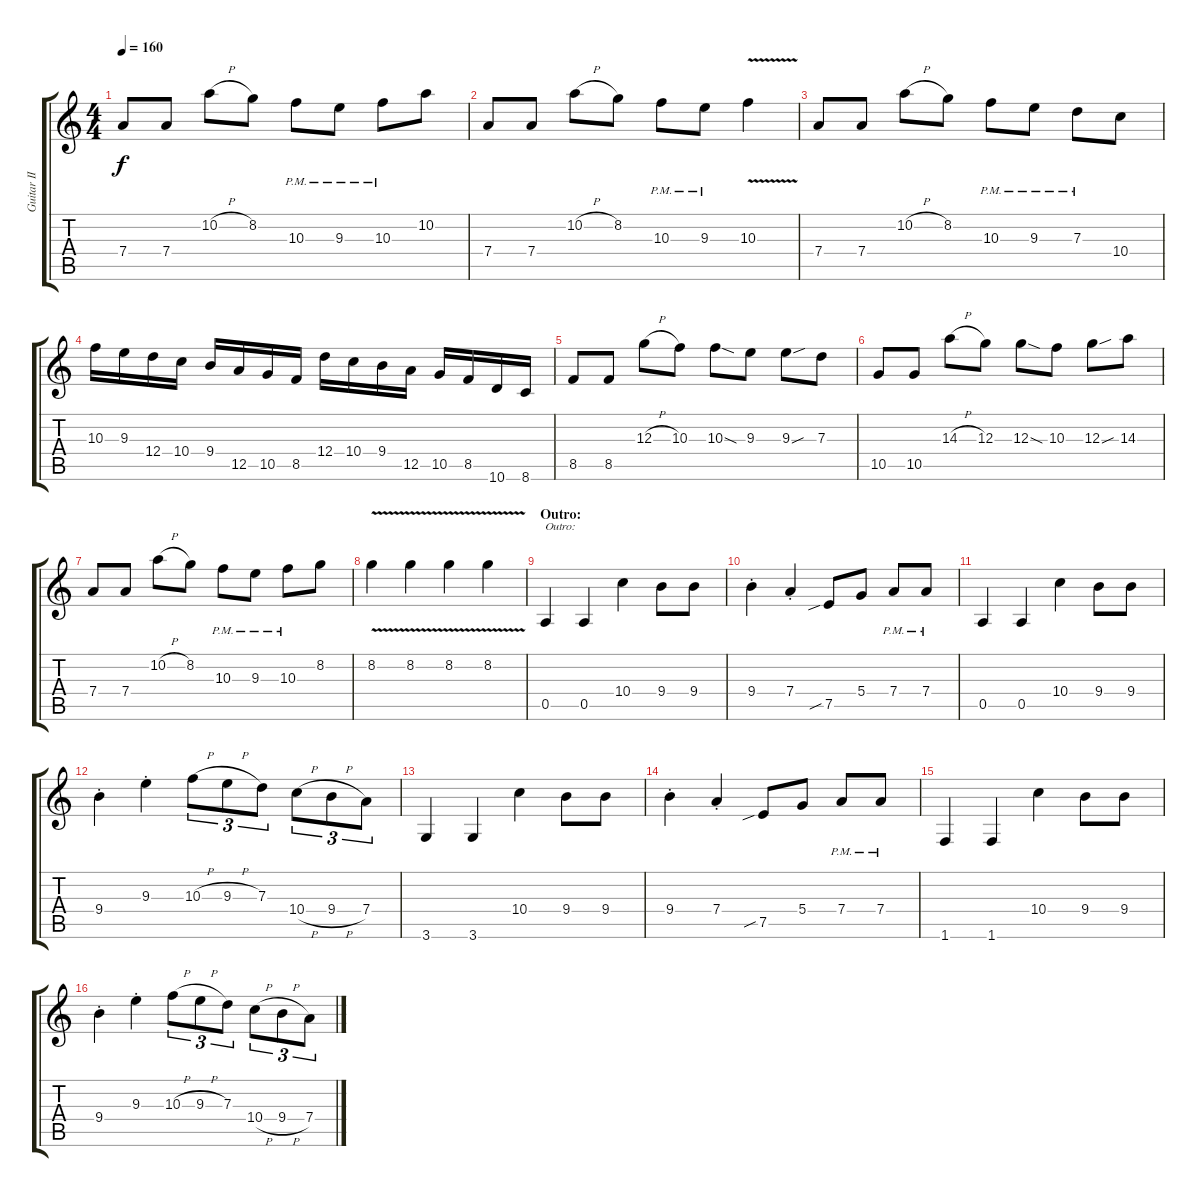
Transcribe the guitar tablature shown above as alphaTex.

\track ("Guitar II" "Guitar II") {instrument distortionguitar}
\staff {score tabs}
\tuning (E4 B3 G3 D3 A2 E2) {hide}
\ts (4 4)
\tempo 160
\clef g2
\ks c
7.4.8{dy f} 7.4.8 10.2{h}.8 8.2.8 10.3{pm}.8 9.3{pm}.8 10.3{pm}.8 10.2.8 |
7.4.8 7.4.8 10.2{h}.8 8.2.8 10.3{pm}.8 9.3{pm}.8 10.3{v}.4 |
7.4.8 7.4.8 10.2{h}.8 8.2.8 10.3{pm}.8 9.3{pm}.8 7.3{pm}.8 10.4.8 |
10.3.16 9.3.16 12.4.16 10.4.16 9.4.16 12.5.16 10.5.16 8.5.16 12.4.16 10.4.16 9.4.16 12.5.16 10.5.16 8.5.16 10.6.16 8.6.16 |
8.5.8 8.5.8 12.3{h}.8 10.3.8 10.3{sod}.8 9.3.8 9.3{sou}.8 7.3.8 |
10.5.8 10.5.8 14.3{h}.8 12.3.8 12.3{sod}.8 10.3.8 12.3{sou}.8 14.3.8 |
7.4.8 7.4.8 10.2{h}.8 8.2.8 10.3{pm}.8 9.3{pm}.8 10.3{pm}.8 8.2.8 |
8.2{v}.4 8.2{v}.4 8.2{v}.4 8.2{v}.4 |
\section ("" "Outro:")
0.5.4{txt "Outro:"} 0.5.4 10.4.4 9.4.8 9.4.8 |
9.4{st}.4 7.4{st}.4 7.5{sib}.8 5.4.8 7.4{pm}.8 7.4{pm}.8 |
0.5.4 0.5.4 10.4.4 9.4.8 9.4.8 |
9.4{st}.4 9.3{st}.4 10.3{h}.8{tu (3 2)} 9.3{h}.8{tu (3 2)} 7.3.8{tu (3 2)} 10.4{h}.8{tu (3 2)} 9.4{h}.8{tu (3 2)} 7.4.8{tu (3 2)} |
3.6.4 3.6.4 10.4.4 9.4.8 9.4.8 |
9.4{st}.4 7.4{st}.4 7.5{sib}.8 5.4.8 7.4{pm}.8 7.4{pm}.8 |
1.6.4 1.6.4 10.4.4 9.4.8 9.4.8 |
9.4{st}.4 9.3{st}.4 10.3{h}.8{tu (3 2)} 9.3{h}.8{tu (3 2)} 7.3.8{tu (3 2)} 10.4{h}.8{tu (3 2)} 9.4{h}.8{tu (3 2)} 7.4.8{tu (3 2)}
